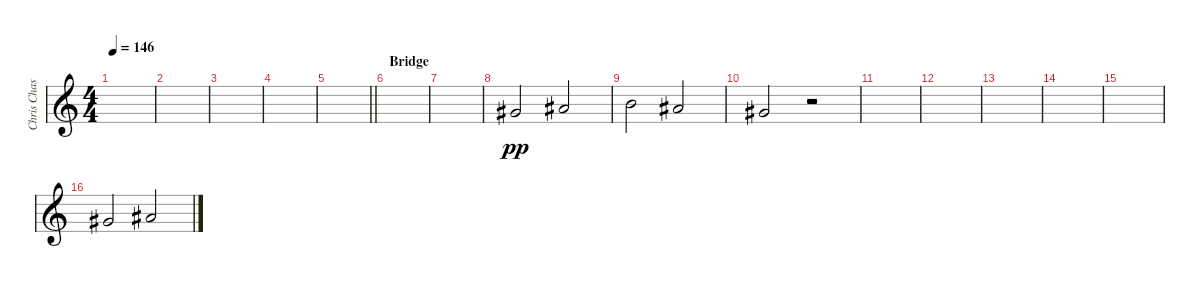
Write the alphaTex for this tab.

\track ("Chris Chasse - Vocals" "Chris Chas") {instrument distortionguitar}
\staff {score}
\tuning (Eb4 Bb3 Gb3 Db3 Ab2 Eb2) {hide}
\ts (4 4)
\tempo 146
\clef g2
\ks c
|
|
|
|
\barLineRight lightlight
|
\section ("" "Bridge")
|
|
2.3.2{dy pp} 4.3.2 |
5.3.2 4.3.2 |
2.3.2 r.2 |
|
|
|
|
|
2.3.2 4.3.2
